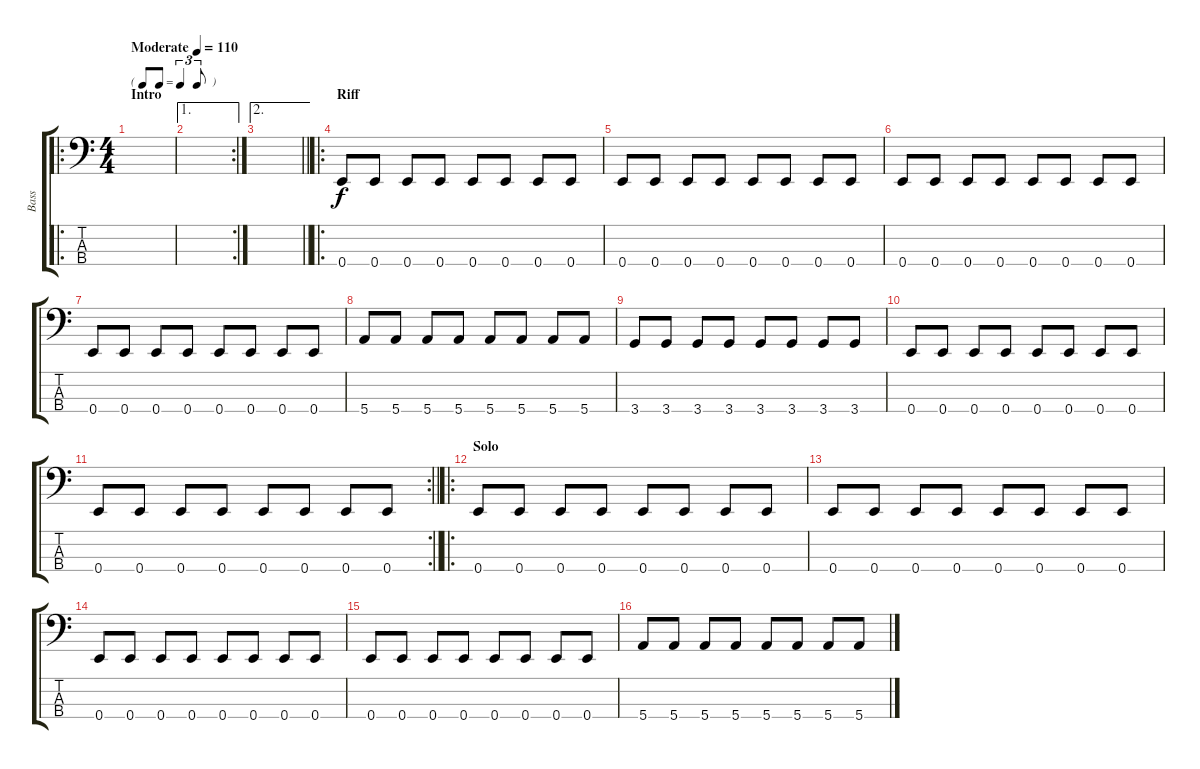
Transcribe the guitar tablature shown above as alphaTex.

\track ("Bass" "Bass") {instrument electricbassfinger}
\staff {score tabs}
\tuning (G2 D2 A1 E1) {hide}
\ro
\ts (4 4)
\tf triplet8th
\section ("" "Intro")
\tempo (110 "Moderate")
\clef f4
\ks c
|
\ae 1
\rc 2
|
\ae 2
\barLineRight lightlight
|
\ro
\section ("" "Riff")
0.4.8 0.4.8 0.4.8 0.4.8 0.4.8 0.4.8 0.4.8 0.4.8 |
0.4.8 0.4.8 0.4.8 0.4.8 0.4.8 0.4.8 0.4.8 0.4.8 |
0.4.8 0.4.8 0.4.8 0.4.8 0.4.8 0.4.8 0.4.8 0.4.8 |
0.4.8 0.4.8 0.4.8 0.4.8 0.4.8 0.4.8 0.4.8 0.4.8 |
5.4.8 5.4.8 5.4.8 5.4.8 5.4.8 5.4.8 5.4.8 5.4.8 |
3.4.8 3.4.8 3.4.8 3.4.8 3.4.8 3.4.8 3.4.8 3.4.8 |
0.4.8 0.4.8 0.4.8 0.4.8 0.4.8 0.4.8 0.4.8 0.4.8 |
\rc 2
\barLineRight lightlight
0.4.8 0.4.8 0.4.8 0.4.8 0.4.8 0.4.8 0.4.8 0.4.8 |
\ro
\section ("" "Solo")
0.4.8 0.4.8 0.4.8 0.4.8 0.4.8 0.4.8 0.4.8 0.4.8 |
0.4.8 0.4.8 0.4.8 0.4.8 0.4.8 0.4.8 0.4.8 0.4.8 |
0.4.8 0.4.8 0.4.8 0.4.8 0.4.8 0.4.8 0.4.8 0.4.8 |
0.4.8 0.4.8 0.4.8 0.4.8 0.4.8 0.4.8 0.4.8 0.4.8 |
5.4.8 5.4.8 5.4.8 5.4.8 5.4.8 5.4.8 5.4.8 5.4.8
